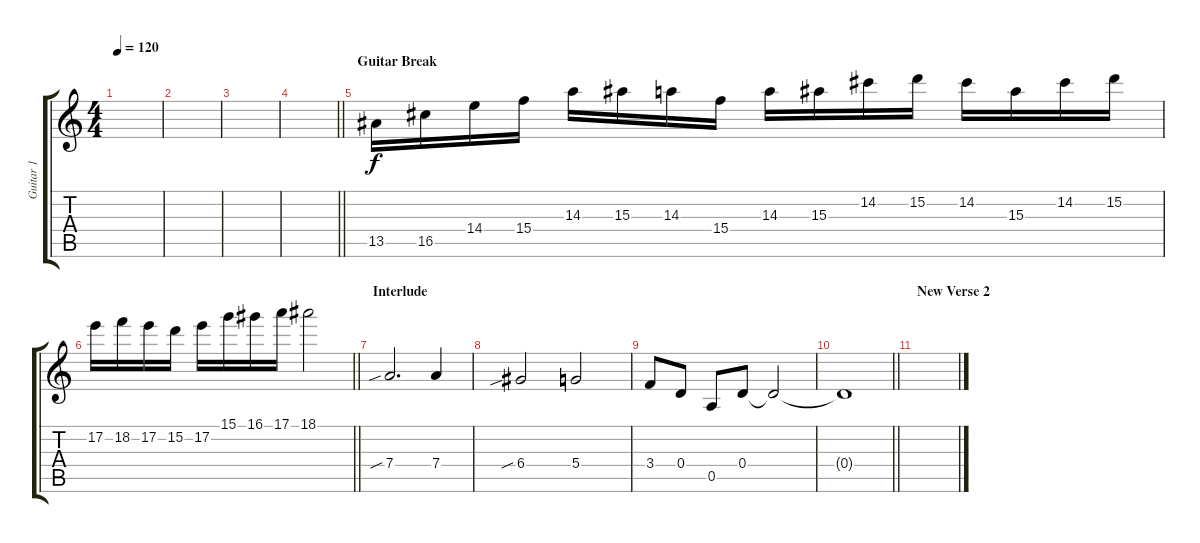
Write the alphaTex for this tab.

\track ("Guitar 1" "Guitar 1") {instrument distortionguitar}
\staff {score tabs}
\tuning (E4 B3 G3 D3 A2 D2) {hide}
\ts (4 4)
\tempo 120
\clef g2
\ks c
|
|
|
\barLineRight lightlight
|
\section ("" "Guitar Break")
13.5.16 16.5.16 14.4.16 15.4.16 14.3.16 15.3.16 14.3.16 15.4.16 14.3.16 15.3.16 14.2.16 15.2.16 14.2.16 15.3.16 14.2.16 15.2.16 |
\barLineRight lightlight
17.2.16 18.2.16 17.2.16 15.2.16 17.2.16 15.1.16 16.1.16 17.1.16 18.1.2 |
\section ("" "Interlude")
7.4{sib}.2{d} 7.4.4 |
6.4{sib}.2 5.4.2 |
3.4.8 0.4.8 0.5.8 0.4.8 0.4{t}.2 |
\barLineRight lightlight
0.4{t}.1 |
\section ("" "New Verse 2")
